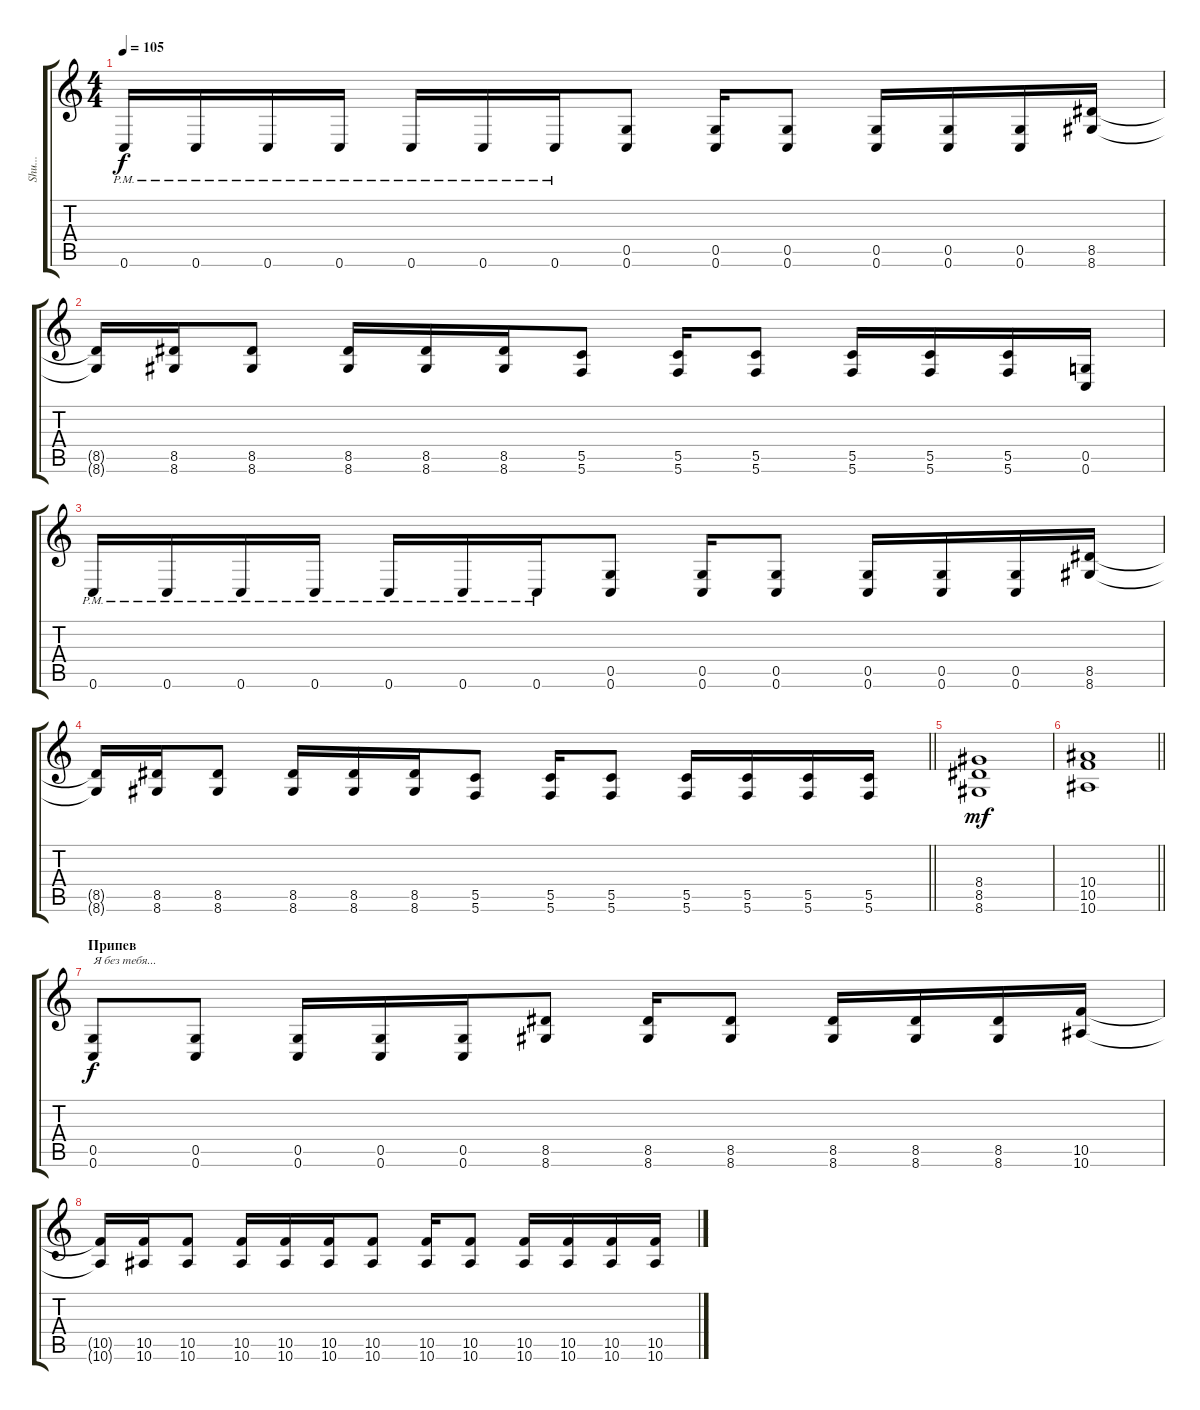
\track ("Shu..." "Shu...") {instrument overdrivenguitar}
\staff {score tabs}
\tuning (D4 A3 F3 C3 G2 C2) {hide}
\ts (4 4)
\tempo 105
\clef g2
\ks c
0.6{pm}.16{dy f} 0.6{pm}.16 0.6{pm}.16 0.6{pm}.16 0.6{pm}.16 0.6{pm}.16 0.6{pm}.16 (0.5 0.6).8 (0.5 0.6).16 (0.5 0.6).8 (0.5 0.6).16 (0.5 0.6).16 (0.5 0.6).16 (8.5 8.6).16 |
(8.5{t} 8.6{t}).16 (8.5 8.6).16 (8.5 8.6).8 (8.5 8.6).16 (8.5 8.6).16 (8.5 8.6).16 (5.5 5.6).8 (5.5 5.6).16 (5.5 5.6).8 (5.5 5.6).16 (5.5 5.6).16 (5.5 5.6).16 (0.5 0.6).16 |
0.6{pm}.16 0.6{pm}.16 0.6{pm}.16 0.6{pm}.16 0.6{pm}.16 0.6{pm}.16 0.6{pm}.16 (0.5 0.6).8 (0.5 0.6).16 (0.5 0.6).8 (0.5 0.6).16 (0.5 0.6).16 (0.5 0.6).16 (8.5 8.6).16 |
\barLineRight lightlight
(8.5{t} 8.6{t}).16 (8.5 8.6).16 (8.5 8.6).8 (8.5 8.6).16 (8.5 8.6).16 (8.5 8.6).16 (5.5 5.6).8 (5.5 5.6).16 (5.5 5.6).8 (5.5 5.6).16 (5.5 5.6).16 (5.5 5.6).16 (5.5 5.6).16 |
\section ("" "")
(8.4 8.5 8.6).1{dy mf} |
\barLineRight lightlight
(10.4 10.5 10.6).1 |
\section ("" "Припев")
(0.5 0.6).8{txt "Я без тебя..." dy f} (0.5 0.6).8 (0.5 0.6).16 (0.5 0.6).16 (0.5 0.6).16 (8.5 8.6).8 (8.5 8.6).16 (8.5 8.6).8 (8.5 8.6).16 (8.5 8.6).16 (8.5 8.6).16 (10.5 10.6).16 |
(10.5{t} 10.6{t}).16 (10.5 10.6).16 (10.5 10.6).8 (10.5 10.6).16 (10.5 10.6).16 (10.5 10.6).16 (10.5 10.6).8 (10.5 10.6).16 (10.5 10.6).8 (10.5 10.6).16 (10.5 10.6).16 (10.5 10.6).16 (10.5 10.6).16
